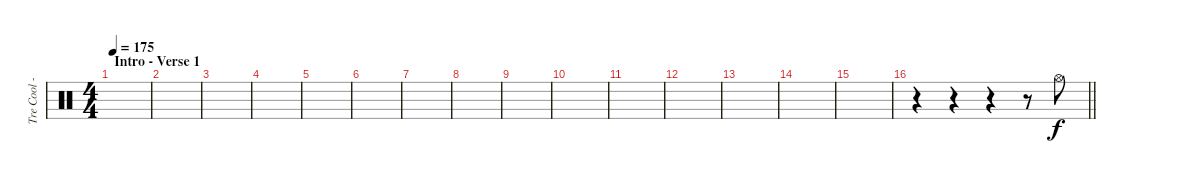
\track ("Tre Cool - Percussion" "Tre Cool -") {instrument percussion}
\staff {score}
\articulation defaults
\ts (4 4)
\section ("" "Intro - Verse 1")
\tempo 175
\clef neutral
\ks c
|
|
|
|
|
|
|
|
|
|
|
|
|
|
|
\barLineRight lightlight
r.4 r.4 r.4 r.8 "Hi-Hat (open)".8
